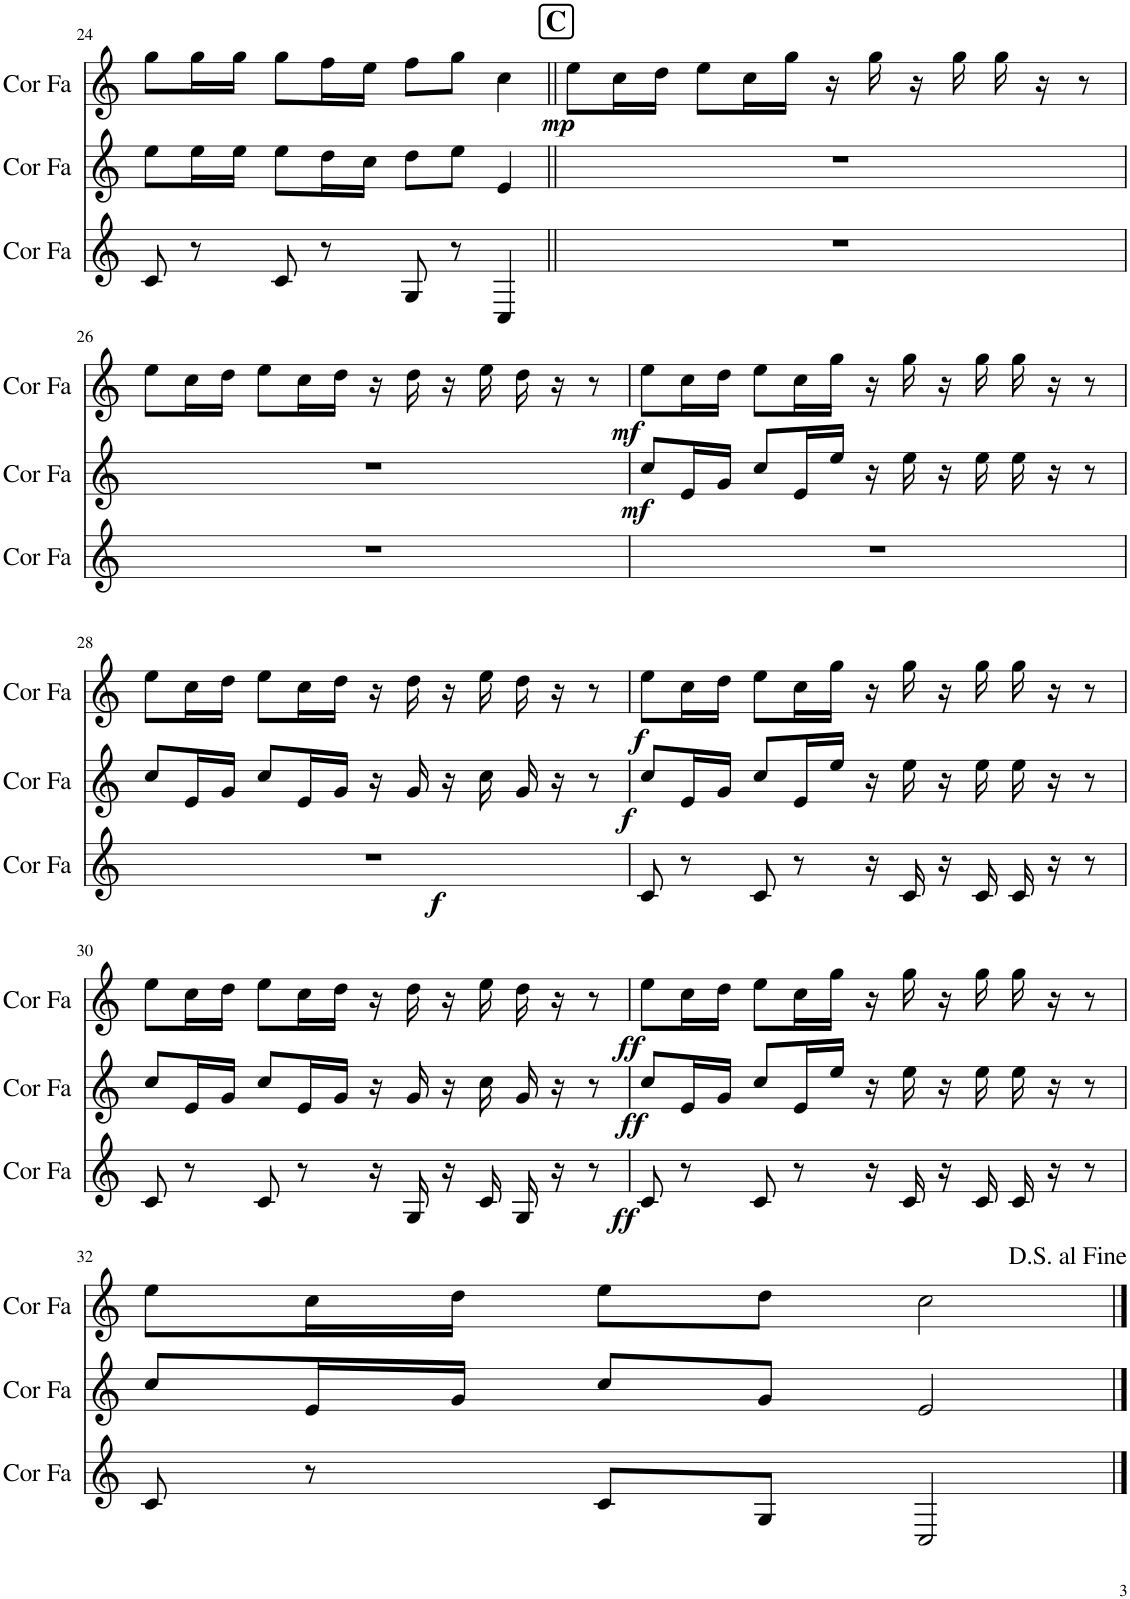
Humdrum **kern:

**kern	**dynam	**kern	**dynam	**kern	**dynam
*part3	*part3	*part2	*part2	*part1	*part1
*staff3	*staff3	*staff2	*staff2	*staff1	*staff1
*I"Cor en Fa	*	*I"Cor en Fa	*	*I"Cor en Fa	*
*I'Cor Fa	*	*I'Cor Fa	*	*I'Cor Fa	*
!!LO:PB:g=z
*clefG2	*	*clefG2	*	*clefG2	*
*Trd4c7	*	*Trd4c7	*	*Trd4c7	*
*k[]	*	*k[]	*	*k[]	*
*M4/4	*	*M4/4	*	*M4/4	*
=24	=24	=24	=24	=24	=24
8c/	.	8ee\L	.	8gg\L	.
8r	.	16ee\L	.	16gg\L	.
.	.	16ee\JJ	.	16gg\JJ	.
8c/	.	8ee\L	.	8gg\L	.
8r	.	16dd\L	.	16ff\L	.
.	.	16cc\JJ	.	16ee\JJ	.
8G/	.	8dd\L	.	8ff\L	.
8r	.	8ee\J	.	8gg\J	.
4C/	.	4e/	.	4cc\	.
!!LO:REH:place=s1:a:B:cj:fs=14:t=C
=25||	=25||	=25||	=25||	=25||	=25||
!	!	!	!	!	!LO:DY:b
1r	.	1r	.	8ee\L	mp
.	.	.	.	16cc\L	.
.	.	.	.	16dd\JJ	.
.	.	.	.	8ee\L	.
.	.	.	.	16cc\L	.
.	.	.	.	16gg\JJ	.
.	.	.	.	16r	.
.	.	.	.	16gg\	.
.	.	.	.	16r	.
.	.	.	.	16gg\	.
.	.	.	.	16gg\	.
.	.	.	.	16r	.
.	.	.	.	8r	.
!!LO:LB:g=z
=26	=26	=26	=26	=26	=26
1r	.	1r	.	8ee\L	.
.	.	.	.	16cc\L	.
.	.	.	.	16dd\JJ	.
.	.	.	.	8ee\L	.
.	.	.	.	16cc\L	.
.	.	.	.	16dd\JJ	.
.	.	.	.	16r	.
.	.	.	.	16dd\	.
.	.	.	.	16r	.
.	.	.	.	16ee\	.
.	.	.	.	16dd\	.
.	.	.	.	16r	.
!	!	!	!	!	!LO:DY:b
.	.	.	.	8r	mf
=27	=27	=27	=27	=27	=27
!	!	!	!LO:DY:b	!	!
1r	.	8cc/L	mf	8ee\L	.
.	.	16e/L	.	16cc\L	.
.	.	16g/JJ	.	16dd\JJ	.
.	.	8cc/L	.	8ee\L	.
.	.	16e/L	.	16cc\L	.
.	.	16ee/JJ	.	16gg\JJ	.
.	.	16r	.	16r	.
.	.	16ee\	.	16gg\	.
.	.	16r	.	16r	.
.	.	16ee\	.	16gg\	.
.	.	16ee\	.	16gg\	.
.	.	16r	.	16r	.
.	.	8r	.	8r	.
!!LO:LB:g=z
=28	=28	=28	=28	=28	=28
!	!LO:DY:b	!	!	!	!
1r	f	8cc/L	.	8ee\L	.
.	.	16e/L	.	16cc\L	.
.	.	16g/JJ	.	16dd\JJ	.
.	.	8cc/L	.	8ee\L	.
.	.	16e/L	.	16cc\L	.
.	.	16g/JJ	.	16dd\JJ	.
.	.	16r	.	16r	.
.	.	16g/	.	16dd\	.
.	.	16r	.	16r	.
.	.	16cc\	.	16ee\	.
.	.	16g/	.	16dd\	.
.	.	16r	.	16r	.
!	!	!	!LO:DY:b	!	!
.	.	8r	f	8r	.
=29	=29	=29	=29	=29	=29
!	!	!	!	!	!LO:DY:b
8c/	.	8cc/L	.	8ee\L	f
8r	.	16e/L	.	16cc\L	.
.	.	16g/JJ	.	16dd\JJ	.
8c/	.	8cc/L	.	8ee\L	.
8r	.	16e/L	.	16cc\L	.
.	.	16ee/JJ	.	16gg\JJ	.
16r	.	16r	.	16r	.
16c/	.	16ee\	.	16gg\	.
16r	.	16r	.	16r	.
16c/	.	16ee\	.	16gg\	.
16c/	.	16ee\	.	16gg\	.
16r	.	16r	.	16r	.
8r	.	8r	.	8r	.
!!LO:LB:g=z
=30	=30	=30	=30	=30	=30
8c/	.	8cc/L	.	8ee\L	.
8r	.	16e/L	.	16cc\L	.
.	.	16g/JJ	.	16dd\JJ	.
8c/	.	8cc/L	.	8ee\L	.
8r	.	16e/L	.	16cc\L	.
.	.	16g/JJ	.	16dd\JJ	.
16r	.	16r	.	16r	.
16G/	.	16g/	.	16dd\	.
16r	.	16r	.	16r	.
16c/	.	16cc\	.	16ee\	.
16G/	.	16g/	.	16dd\	.
16r	.	16r	.	16r	.
8r	.	8r	.	8r	.
=31	=31	=31	=31	=31	=31
!	!LO:DY:b	!	!LO:DY:b	!	!LO:DY:b
8c/	ff	8cc/L	ff	8ee\L	ff
8r	.	16e/L	.	16cc\L	.
.	.	16g/JJ	.	16dd\JJ	.
8c/	.	8cc/L	.	8ee\L	.
8r	.	16e/L	.	16cc\L	.
.	.	16ee/JJ	.	16gg\JJ	.
16r	.	16r	.	16r	.
16c/	.	16ee\	.	16gg\	.
16r	.	16r	.	16r	.
16c/	.	16ee\	.	16gg\	.
16c/	.	16ee\	.	16gg\	.
16r	.	16r	.	16r	.
8r	.	8r	.	8r	.
!!LO:LB:g=z
=32	=32	=32	=32	=32	=32
8c/	.	8cc/L	.	8ee\L	.
8r	.	16e/L	.	16cc\L	.
.	.	16g/JJ	.	16dd\JJ	.
8c/L	.	8cc/L	.	8ee\L	.
8G/J	.	8g/J	.	8dd\J	.
2C/	.	2e/	.	2cc\	.
==	==	==	==	==	==
*-	*-	*-	*-	*-	*-
